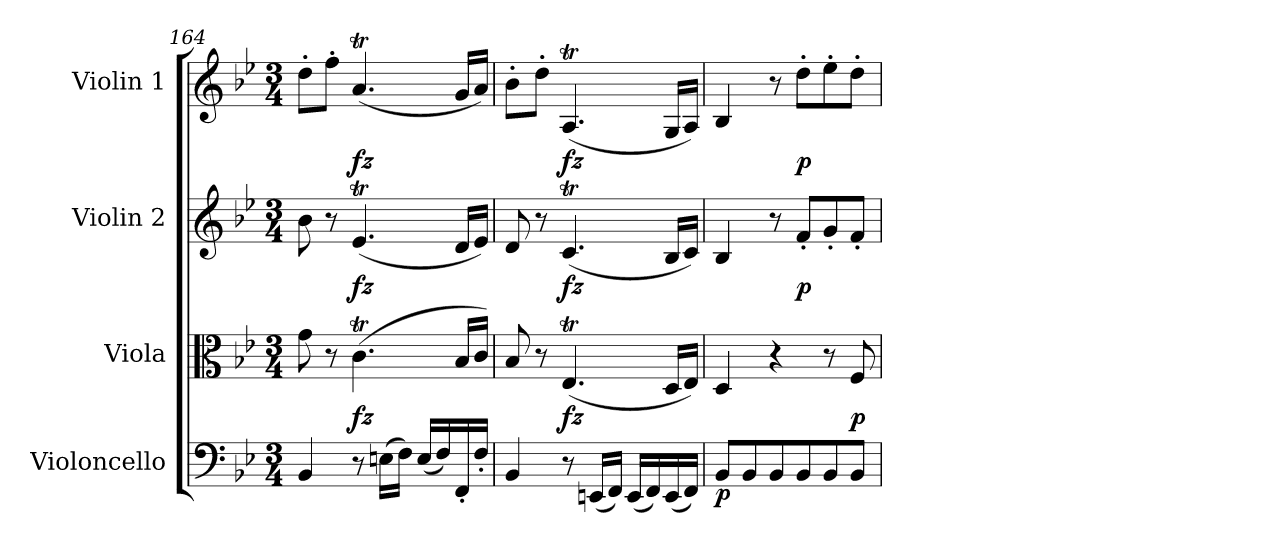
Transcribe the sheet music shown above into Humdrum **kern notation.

**kern	**dynam	**kern	**dynam	**kern	**dynam	**kern	**dynam
*part4	*part4	*part3	*part3	*part2	*part2	*part1	*part1
*staff4	*staff4	*staff3	*staff3	*staff2	*staff2	*staff1	*staff1
*I"Violoncello	*	*I"Viola	*	*I"Violin 2	*	*I"Violin 1	*
*I'Vc	*	*I'Vla	*	*I'Vln	*	*I'Vln	*
!!LO:PB:g=z
*clefF4	*	*clefC3	*	*clefG2	*	*clefG2	*
*k[b-e-]	*	*k[b-e-]	*	*k[b-e-]	*	*k[b-e-]	*
*M3/4	*	*M3/4	*	*M3/4	*	*M3/4	*
=164	=164	=164	=164	=164	=164	=164	=164
4BB-/	.	8g\	.	8b-\	.	8dd'\L	.
.	.	8r	.	8r	.	8ff'\J	.
!	!	!	!LO:DY:b	!	!LO:DY:b	!	!LO:DY:b
8r	.	(4.cT\	fz	(4.e-T/	fz	(4.at/	fz
(16En\LL	.	.	.	.	.	.	.
16F\JJ)	.	.	.	.	.	.	.
(16E/LL	.	.	.	.	.	.	.
16F/)	.	.	.	.	.	.	.
16FF'/	.	16B-/LL	.	16d/LL	.	16g/LL	.
16F'/JJ	.	16c/JJ)	.	16e-/JJ)	.	16a/JJ)	.
!!LO:LB:g=z
=165	=165	=165	=165	=165	=165	=165	=165
4BB-/	.	8B-/	.	8d/	.	8b-'\L	.
.	.	8r	.	8r	.	8dd'\J	.
!	!	!	!LO:DY:b	!	!LO:DY:b	!	!LO:DY:b
8r	.	(4.E-T/	fz	(4.cT/	fz	(4.At/	fz
(16EEn/LL	.	.	.	.	.	.	.
16FF/JJ)	.	.	.	.	.	.	.
(16EE/LL	.	.	.	.	.	.	.
16FF/)	.	.	.	.	.	.	.
(16EE/	.	16D/LL	.	16B-/LL	.	16G/LL	.
16FF/JJ)	.	16E-/JJ)	.	16c/JJ)	.	16A/JJ)	.
=166	=166	=166	=166	=166	=166	=166	=166
!	!LO:DY:b	!	!	!	!	!	!
8BB-/L	p	4D/	.	4B-/	.	4B-/	.
8BB-/	.	.	.	.	.	.	.
8BB-/	.	4r	.	8r	.	8r	.
!	!	!	!	!	!LO:DY:b	!	!LO:DY:b
8BB-/	.	.	.	8f'/L	p	8dd'\L	p
8BB-/	.	8r	.	8g'/	.	8ee-'\	.
!	!	!	!LO:DY:b	!	!	!	!
8BB-/J	.	8F/	p	8f'/J	.	8dd'\J	.
=	=	=	=	=	=	=	=
*-	*-	*-	*-	*-	*-	*-	*-
